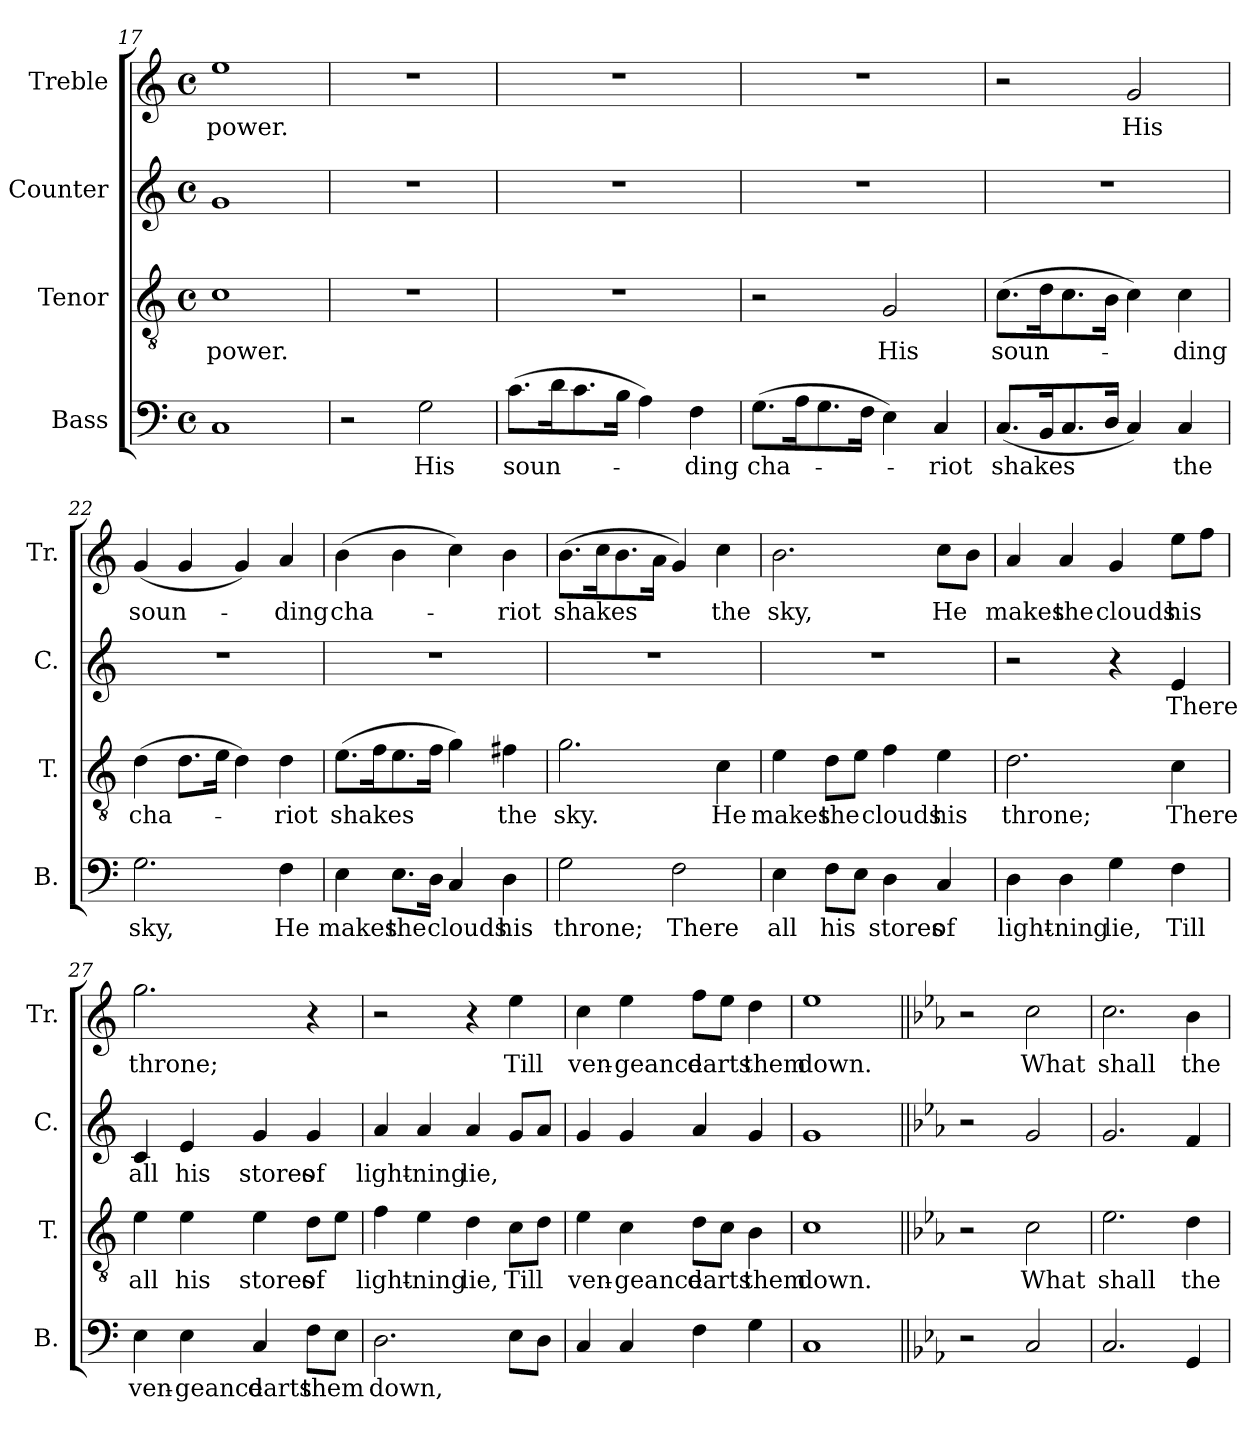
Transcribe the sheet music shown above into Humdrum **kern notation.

**kern	**text	**kern	**text	**kern	**text	**kern	**text
*part4	*part4	*part3	*part3	*part2	*part2	*part1	*part1
*staff4	*staff4	*staff3	*staff3	*staff2	*staff2	*staff1	*staff1
*I"Bass	*	*I"Tenor	*	*I"Counter	*	*I"Treble	*
*I'B.	*	*I'T.	*	*I'C.	*	*I'Tr.	*
*clefF4	*	*clefGv2	*	*clefG2	*	*clefG2	*
*k[]	*	*k[]	*	*k[]	*	*k[]	*
*M4/4	*	*M4/4	*	*M4/4	*	*M4/4	*
*met(c)	*	*met(c)	*	*met(c)	*	*met(c)	*
=17	=17	=17	=17	=17	=17	=17	=17
1C	.	1c	power.	1g	.	1ee	power.
=18	=18	=18	=18	=18	=18	=18	=18
2r	.	1r	.	1r	.	1r	.
2G\	His	.	.	.	.	.	.
=19	=19	=19	=19	=19	=19	=19	=19
(8.c\L	soun-	1r	.	1r	.	1r	.
16d\K	.	.	.	.	.	.	.
8.c\	.	.	.	.	.	.	.
16B\Jk	.	.	.	.	.	.	.
4A\)	.	.	.	.	.	.	.
4F\	-ding	.	.	.	.	.	.
=20	=20	=20	=20	=20	=20	=20	=20
(8.G\L	cha-	2r	.	1r	.	1r	.
16A\K	.	.	.	.	.	.	.
8.G\	.	.	.	.	.	.	.
16F\Jk	.	.	.	.	.	.	.
4E\)	.	2G/	His	.	.	.	.
4C/	-riot	.	.	.	.	.	.
=21	=21	=21	=21	=21	=21	=21	=21
(8.C/L	shakes	(8.c\L	soun-	1r	.	2r	.
16BB/K	.	16d\K	.	.	.	.	.
8.C/	.	8.c\	.	.	.	.	.
16D/Jk	.	16B\Jk	.	.	.	.	.
4C/)	.	4c\)	.	.	.	2g/	His
4C/	the	4c\	-ding	.	.	.	.
!!LO:PB:g=z
=22	=22	=22	=22	=22	=22	=22	=22
2.G\	sky,	(4d\	cha-	1r	.	(4g/	soun-
.	.	8.d\L	.	.	.	4g/	.
.	.	16e\Jk	.	.	.	.	.
.	.	4d\)	.	.	.	4g/)	.
4F\	He	4d\	-riot	.	.	4a/	-ding
=23	=23	=23	=23	=23	=23	=23	=23
4E\	makes	(8.e\L	shakes	1r	.	(4b\	cha-
.	.	16f\K	.	.	.	.	.
8.E\L	the	8.e\	.	.	.	4b\	.
16D\Jk	.	16f\Jk	.	.	.	.	.
4C/	clouds	4g\)	.	.	.	4cc\)	.
4D\	his	4f#X\	the	.	.	4b\	-riot
=24	=24	=24	=24	=24	=24	=24	=24
2G\	throne;	2.g\	sky.	1r	.	(8.b\L	shakes
.	.	.	.	.	.	16cc\K	.
.	.	.	.	.	.	8.b\	.
.	.	.	.	.	.	16a\Jk	.
2F\	There	.	.	.	.	4g/)	.
.	.	4c\	He	.	.	4cc\	the
=25	=25	=25	=25	=25	=25	=25	=25
4E\	all	4e\	makes	1r	.	2.b\	sky,
8F\L	his	8d\L	the	.	.	.	.
8E\J	.	8e\J	.	.	.	.	.
4D\	stores	4f\	clouds	.	.	.	.
4C/	of	4e\	his	.	.	8cc\L	He
.	.	.	.	.	.	8b\J	.
=26	=26	=26	=26	=26	=26	=26	=26
4D\	light-	2.d\	throne;	2r	.	4a/	makes
4D\	-ning	.	.	.	.	4a/	the
4G\	lie,	.	.	4r	.	4g/	clouds
4F\	Till	4c\	There	4e/	There	8ee\L	his
.	.	.	.	.	.	8ff\J	.
!!LO:LB:g=z
=27	=27	=27	=27	=27	=27	=27	=27
4E\	ven-	4e\	all	4c/	all	2.gg\	throne;
4E\	-geance	4e\	his	4e/	his	.	.
4C/	darts	4e\	stores	4g/	stores	.	.
8F\L	them	8d\L	of	4g/	of	4r	.
8E\J	.	8e\J	.	.	.	.	.
=28	=28	=28	=28	=28	=28	=28	=28
2.D\	down,	4f\	light-	4a/	light-	2r	.
.	.	4e\	-ning	4a/	-ning	.	.
.	.	4d\	lie,	4a/	lie,	4r	.
8E\L	.	8c\L	Till	8g/L	.	4ee\	Till
8D\J	.	8d\J	.	8a/J	.	.	.
=29	=29	=29	=29	=29	=29	=29	=29
4C/	.	4e\	ven-	4g/	.	4cc\	ven-
4C/	.	4c\	-geance	4g/	.	4ee\	-geance
4F\	.	8d\L	darts	4a/	.	8ff\L	darts
.	.	8c\J	.	.	.	8ee\J	.
4G\	.	4B\	them	4g/	.	4dd\	them
=30	=30	=30	=30	=30	=30	=30	=30
1C	.	1c	down.	1g	.	1ee	down.
=31||	=31||	=31||	=31||	=31||	=31||	=31||	=31||
*k[b-e-a-]	*	*k[b-e-a-]	*	*k[b-e-a-]	*	*k[b-e-a-]	*
2r	.	2r	.	2r	.	2r	.
2C/	.	2c\	What	2g/	.	2cc\	What
=32	=32	=32	=32	=32	=32	=32	=32
2.C/	.	2.e-\	shall	2.g/	.	2.cc\	shall
4GG/	.	4d\	the	4f/	.	4b-\	the
=	=	=	=	=	=	=	=
*-	*-	*-	*-	*-	*-	*-	*-
